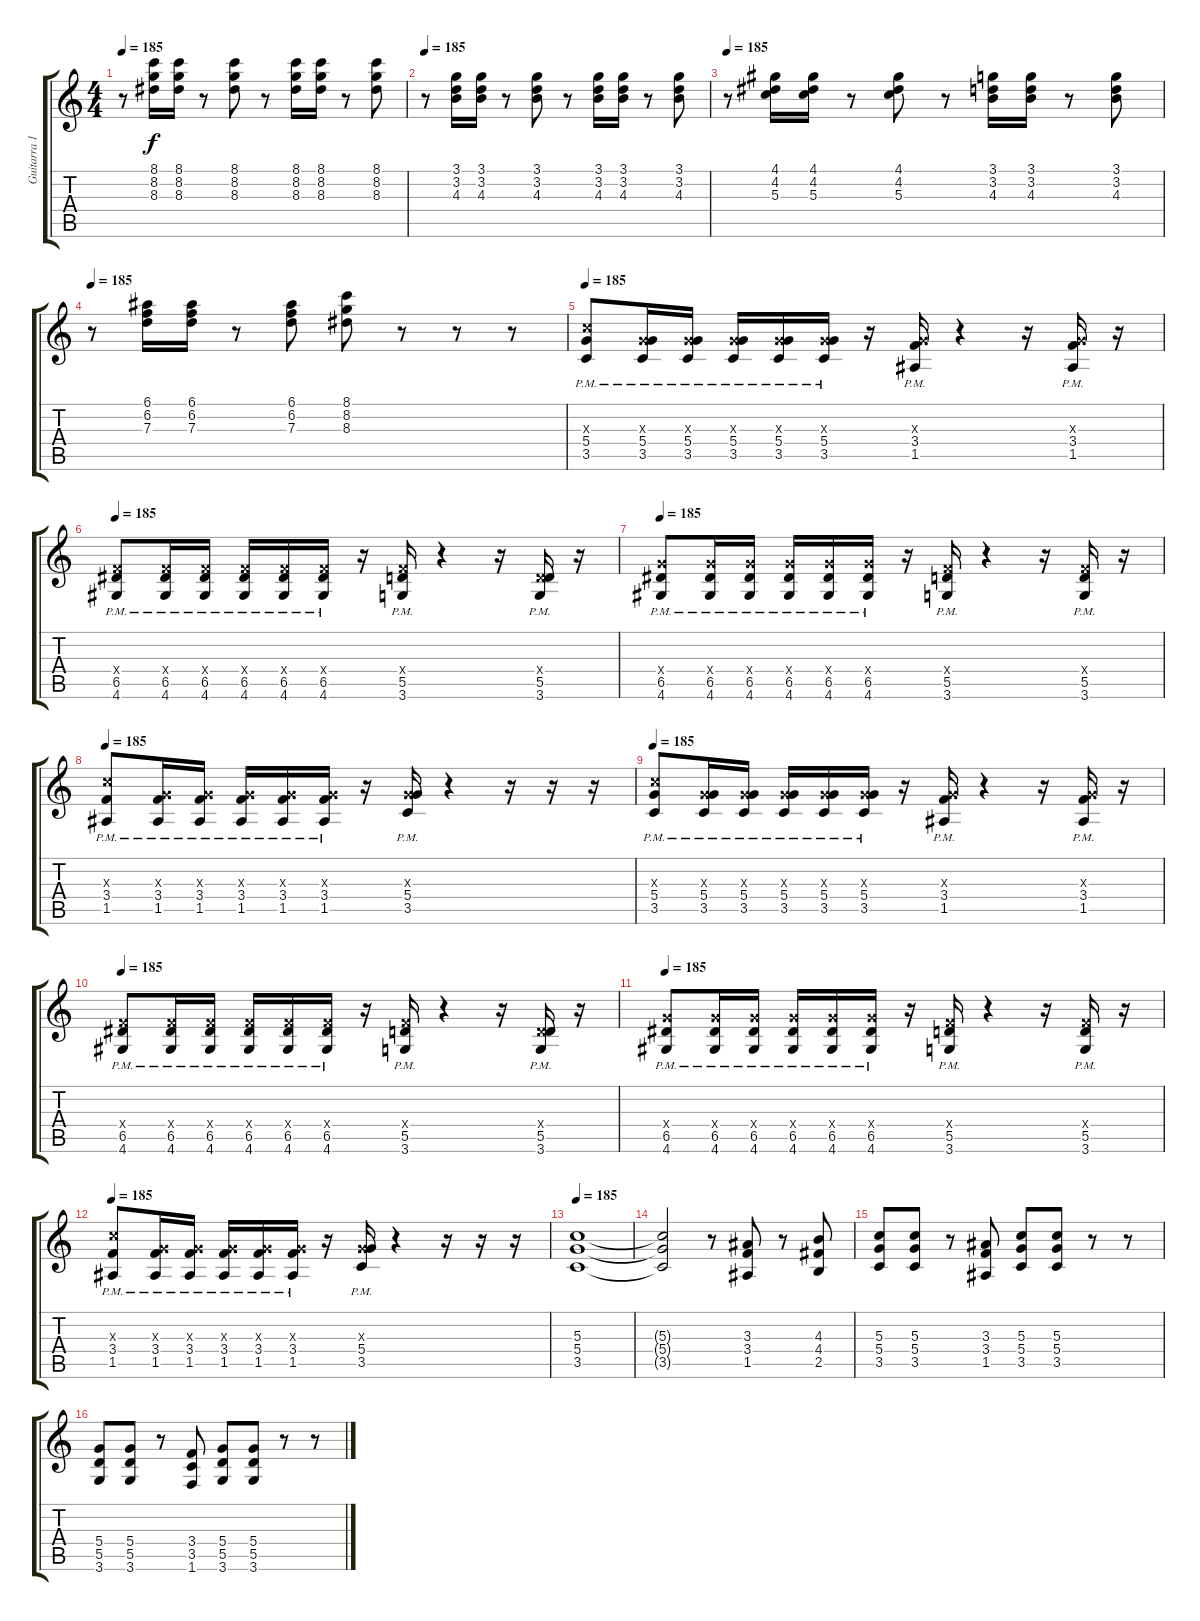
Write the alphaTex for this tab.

\track ("Guitarra 1" "Guitarra 1") {instrument overdrivenguitar}
\staff {score tabs}
\tuning (E4 B3 G3 D3 A2 E2) {hide}
\ts (4 4)
\tempo 185
\clef g2
\ks c
r.8{dy f} (8.1 8.2 8.3).16 (8.1 8.2 8.3).16 r.8 (8.1 8.2 8.3).8 r.8 (8.1 8.2 8.3).16 (8.1 8.2 8.3).16 r.8 (8.1 8.2 8.3).8 |
\tempo 185
r.8 (3.1 3.2 4.3).16 (3.1 3.2 4.3).16 r.8 (3.1 3.2 4.3).8 r.8 (3.1 3.2 4.3).16 (3.1 3.2 4.3).16 r.8 (3.1 3.2 4.3).8 |
\tempo 185
r.8 (4.1 4.2 5.3).16 (4.1 4.2 5.3).16 r.8 (4.1 4.2 5.3).8 r.8 (3.1 3.2 4.3).16 (3.1 3.2 4.3).16 r.8 (3.1 3.2 4.3).8 |
\tempo 185
r.8 (6.1 6.2 7.3).16 (6.1 6.2 7.3).16 r.8 (6.1 6.2 7.3).8 (8.1 8.2 8.3).8 r.8 r.8 r.8 |
\tempo 185
(5.3{x} 5.4{pm} 3.5{pm}).8 (0.3{x} 5.4{pm} 3.5{pm}).16 (0.3{x} 5.4{pm} 3.5{pm}).16 (0.3{x} 5.4{pm} 3.5{pm}).16 (0.3{x} 5.4{pm} 3.5{pm}).16 (0.3{x} 5.4 3.5{pm}).16 r.16 (0.3{x} 3.4{pm} 1.5{pm}).16 r.4 r.16 (0.3{x} 3.4{pm} 1.5{pm}).16 r.16 |
\tempo 185
(3.4{x} 6.5{pm} 4.6{pm}).8 (3.4{x} 6.5{pm} 4.6{pm}).16 (3.4{x} 6.5{pm} 4.6{pm}).16 (3.4{x} 6.5{pm} 4.6{pm}).16 (3.4{x} 6.5{pm} 4.6{pm}).16 (3.4{x} 6.5{pm} 4.6{pm}).16 r.16 (3.4{x} 5.5{pm} 3.6{pm}).16 r.4 r.16 (0.4{x} 5.5{pm} 3.6{pm}).16 r.16 |
\tempo 185
(5.4{x} 6.5{pm} 4.6{pm}).8 (5.4{x} 6.5{pm} 4.6{pm}).16 (5.4{x} 6.5{pm} 4.6{pm}).16 (5.4{x} 6.5{pm} 4.6{pm}).16 (5.4{x} 6.5{pm} 4.6{pm}).16 (5.4{x} 6.5{pm} 4.6{pm}).16 r.16 (3.4{x} 5.5{pm} 3.6{pm}).16 r.4 r.16 (3.4{x} 5.5{pm} 3.6{pm}).16 r.16 |
\tempo 185
(5.3{x} 3.4{pm} 1.5{pm}).8 (0.3{x} 3.4{pm} 1.5{pm}).16 (0.3{x} 3.4{pm} 1.5{pm}).16 (0.3{x} 3.4{pm} 1.5{pm}).16 (0.3{x} 3.4{pm} 1.5{pm}).16 (0.3{x} 3.4{pm} 1.5{pm}).16 r.16 (0.3{x} 5.4{pm} 3.5{pm}).16 r.4 r.16 r.16 r.16 |
\tempo 185
(5.3{x} 5.4{pm} 3.5{pm}).8 (0.3{x} 5.4{pm} 3.5{pm}).16 (0.3{x} 5.4{pm} 3.5{pm}).16 (0.3{x} 5.4{pm} 3.5{pm}).16 (0.3{x} 5.4{pm} 3.5{pm}).16 (0.3{x} 5.4 3.5{pm}).16 r.16 (0.3{x} 3.4{pm} 1.5{pm}).16 r.4 r.16 (0.3{x} 3.4{pm} 1.5{pm}).16 r.16 |
\tempo 185
(3.4{x} 6.5{pm} 4.6{pm}).8 (3.4{x} 6.5{pm} 4.6{pm}).16 (3.4{x} 6.5{pm} 4.6{pm}).16 (3.4{x} 6.5{pm} 4.6{pm}).16 (3.4{x} 6.5{pm} 4.6{pm}).16 (3.4{x} 6.5{pm} 4.6{pm}).16 r.16 (3.4{x} 5.5{pm} 3.6{pm}).16 r.4 r.16 (0.4{x} 5.5{pm} 3.6{pm}).16 r.16 |
\tempo 185
(5.4{x} 6.5{pm} 4.6{pm}).8 (5.4{x} 6.5{pm} 4.6{pm}).16 (5.4{x} 6.5{pm} 4.6{pm}).16 (5.4{x} 6.5{pm} 4.6{pm}).16 (5.4{x} 6.5{pm} 4.6{pm}).16 (5.4{x} 6.5{pm} 4.6{pm}).16 r.16 (3.4{x} 5.5{pm} 3.6{pm}).16 r.4 r.16 (3.4{x} 5.5{pm} 3.6{pm}).16 r.16 |
\tempo 185
(5.3{x} 3.4{pm} 1.5{pm}).8 (0.3{x} 3.4{pm} 1.5{pm}).16 (0.3{x} 3.4{pm} 1.5{pm}).16 (0.3{x} 3.4{pm} 1.5{pm}).16 (0.3{x} 3.4{pm} 1.5{pm}).16 (0.3{x} 3.4{pm} 1.5{pm}).16 r.16 (0.3{x} 5.4{pm} 3.5{pm}).16 r.4 r.16 r.16 r.16 |
\tempo 185
(5.3 5.4 3.5).1 |
(5.3{t} 5.4{t} 3.5{t}).2 r.8 (3.3 3.4 1.5).8 r.8 (4.3 4.4 2.5).8 |
(5.3 5.4 3.5).8 (5.3 5.4 3.5).8 r.8 (3.3 3.4 1.5).8 (5.3 5.4 3.5).8 (5.3 5.4 3.5).8 r.8 r.8 |
(5.4 5.5 3.6).8 (5.4 5.5 3.6).8 r.8 (3.4 3.5 1.6).8 (5.4 5.5 3.6).8 (5.4 5.5 3.6).8 r.8 r.8
